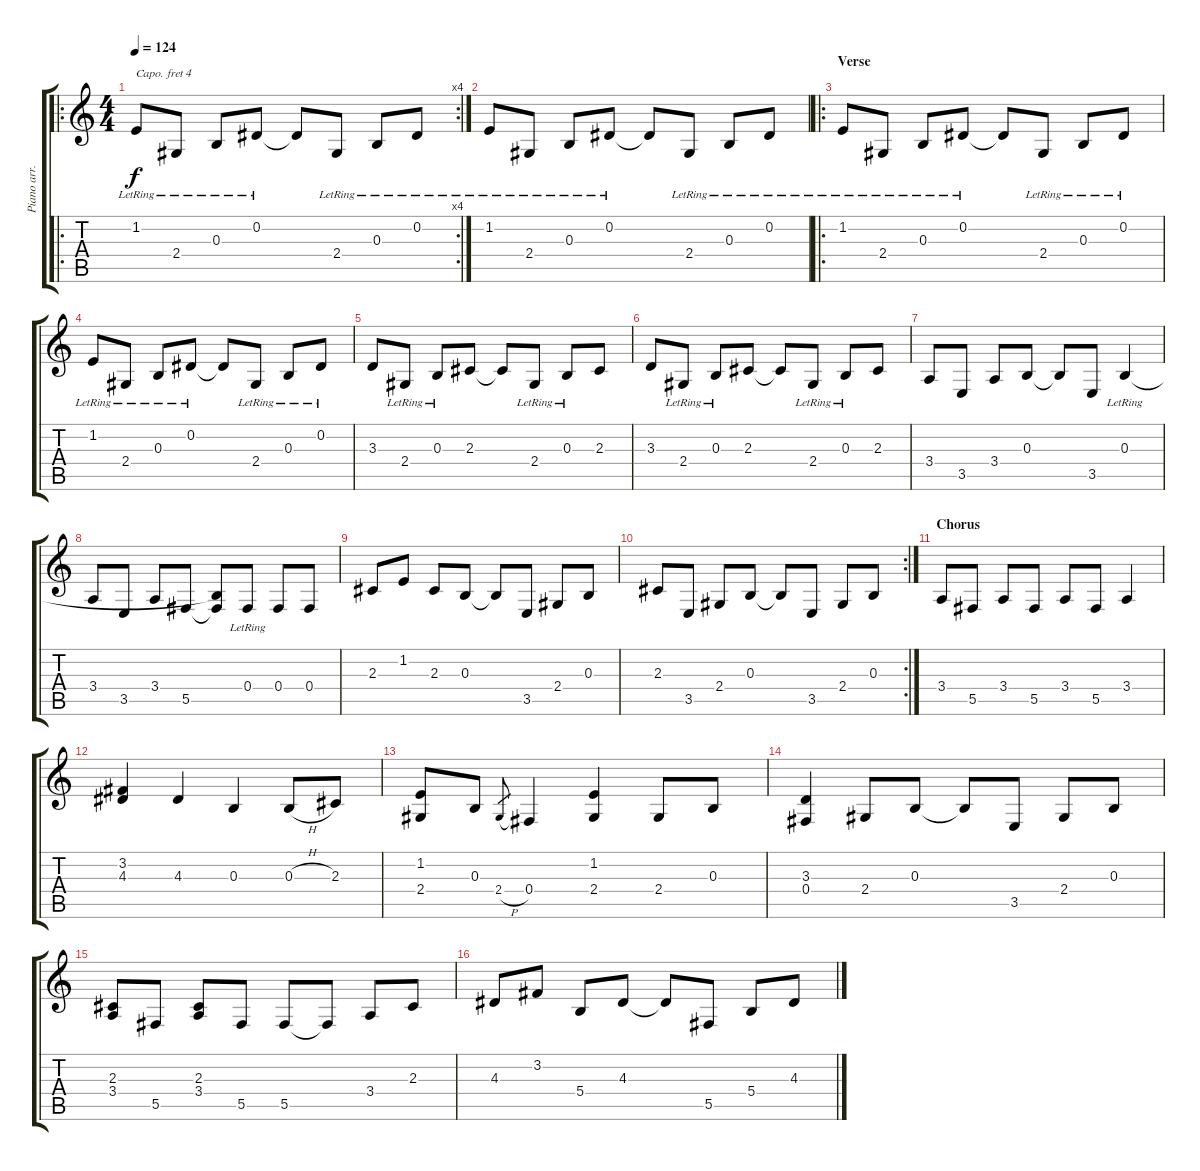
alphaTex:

\track ("Piano arr. for Gtr." "Piano arr.") {instrument acousticgrandpiano}
\staff {score tabs}
\capo 4
\tuning (E4 B3 G3 D3 A2 E2) {hide}
\ro
\rc 4
\ts (4 4)
\tempo 124
\clef g2
\ks c
1.2{lr}.8{dy f instrument acousticgrandpiano} 2.4{lr}.8 0.3{lr}.8 0.2{lr}.8 0.2{t}.8 2.4{lr}.8 0.3{lr}.8 0.2{lr}.8 |
1.2{lr}.8 2.4{lr}.8 0.3{lr}.8 0.2{lr}.8 0.2{t}.8 2.4{lr}.8 0.3{lr}.8 0.2{lr}.8 |
\ro
\section ("" "Verse")
1.2{lr}.8 2.4{lr}.8 0.3{lr}.8 0.2{lr}.8 0.2{t}.8 2.4{lr}.8 0.3{lr}.8 0.2{lr}.8 |
1.2{lr}.8 2.4{lr}.8 0.3{lr}.8 0.2{lr}.8 0.2{t}.8 2.4{lr}.8 0.3{lr}.8 0.2{lr}.8 |
3.3.8 2.4{lr}.8 0.3{lr}.8 2.3.8 2.3{t}.8 2.4{lr}.8 0.3{lr}.8 2.3.8 |
3.3.8 2.4{lr}.8 0.3{lr}.8 2.3.8 2.3{t}.8 2.4{lr}.8 0.3{lr}.8 2.3.8 |
3.4.8 3.5.8 3.4.8 0.3.8 0.3{t}.8 3.5.8 0.3{lr}.4 |
3.4.8 3.5.8 3.4.8 5.5.8 (0.3{t} 5.5{t}).8 0.4{lr}.8 0.4.8 0.4.8 |
2.3.8 1.2.8 2.3.8 0.3.8 0.3{t}.8 3.5.8 2.4.8 0.3.8 |
\rc 2
2.3.8 3.5.8 2.4.8 0.3.8 0.3{t}.8 3.5.8 2.4.8 0.3.8 |
\section ("" "Chorus")
3.4.8 5.5.8 3.4.8 5.5.8 3.4.8 5.5.8 3.4.4 |
(3.2 4.3).4 4.3.4 0.3.4 0.3{h}.8 2.3.8 |
(1.2 2.4).8 0.3.8 2.4{h}.8{gr} 0.4.4 (1.2 2.4).4 2.4.8 0.3.8 |
(3.3 0.4).4 2.4.8 0.3.8 0.3{t}.8 3.5.8 2.4.8 0.3.8 |
(2.3 3.4).8 5.5.8 (2.3 3.4).8 5.5.8 5.5.8 5.5{t}.8 3.4.8 2.3.8 |
4.3.8 3.2.8 5.4.8 4.3.8 4.3{t}.8 5.5.8 5.4.8 4.3.8
